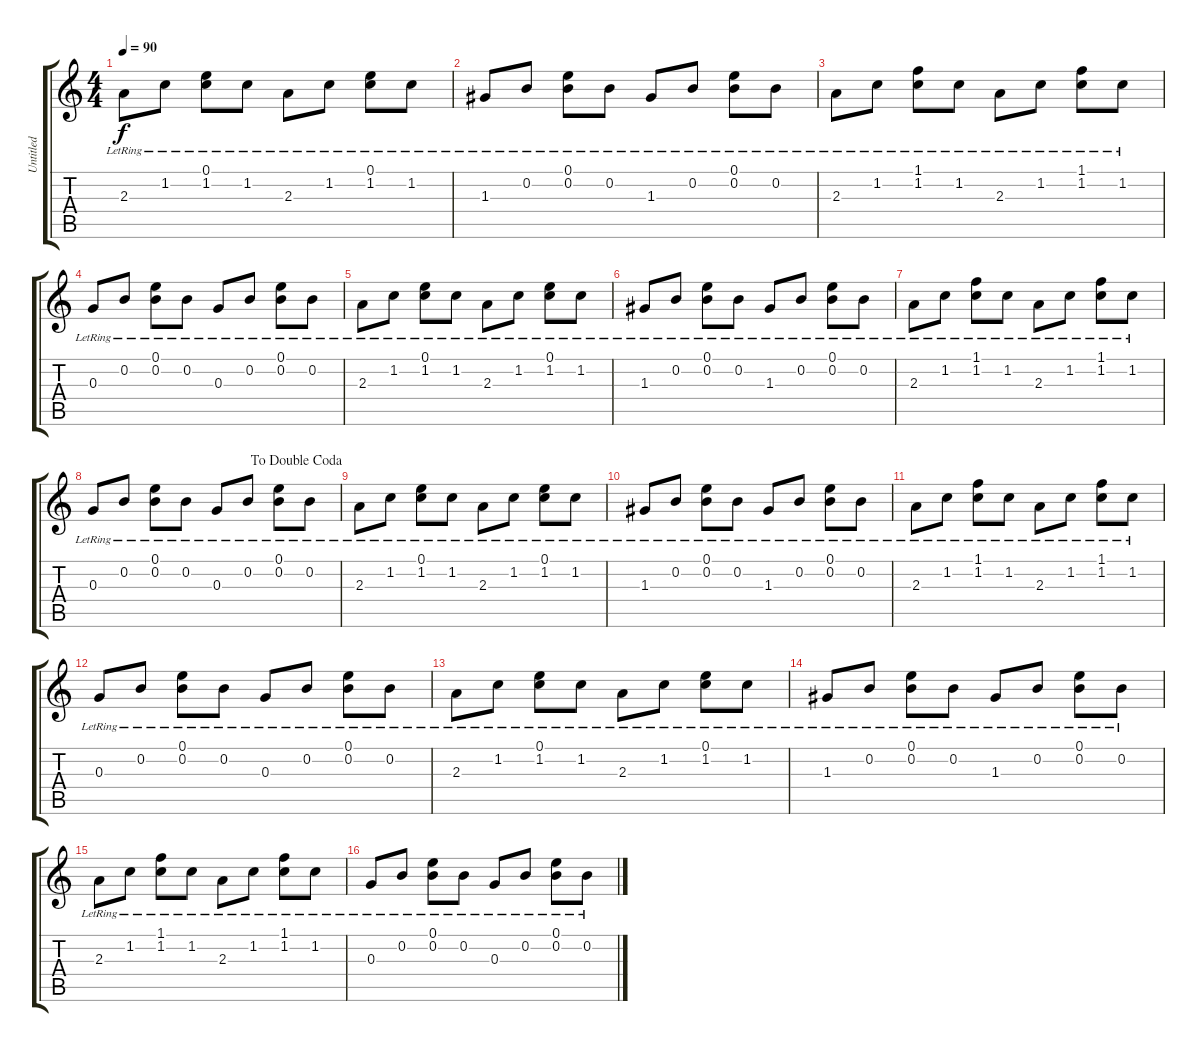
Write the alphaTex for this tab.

\track ("Untitled" "Untitled") {instrument acousticguitarnylon}
\staff {score tabs}
\tuning (E4 B3 G3 D3 A2 E2) {hide}
\ts (4 4)
\tempo 90
\clef g2
\ks c
2.3{lr}.8{dy f} 1.2{lr}.8 (0.1{lr} 1.2{lr}).8 1.2{lr}.8 2.3{lr}.8 1.2{lr}.8 (0.1{lr} 1.2{lr}).8 1.2{lr}.8 |
1.3{lr}.8 0.2{lr}.8 (0.1{lr} 0.2{lr}).8 0.2{lr}.8 1.3{lr}.8 0.2{lr}.8 (0.1{lr} 0.2{lr}).8 0.2{lr}.8 |
2.3{lr}.8 1.2{lr}.8 (1.1{lr} 1.2{lr}).8 1.2{lr}.8 2.3{lr}.8 1.2{lr}.8 (1.1{lr} 1.2{lr}).8 1.2{lr}.8 |
0.3{lr}.8 0.2{lr}.8 (0.1{lr} 0.2{lr}).8 0.2{lr}.8 0.3{lr}.8 0.2{lr}.8 (0.1{lr} 0.2{lr}).8 0.2{lr}.8 |
2.3{lr}.8 1.2{lr}.8 (0.1{lr} 1.2{lr}).8 1.2{lr}.8 2.3{lr}.8 1.2{lr}.8 (0.1{lr} 1.2{lr}).8 1.2{lr}.8 |
1.3{lr}.8 0.2{lr}.8 (0.1{lr} 0.2{lr}).8 0.2{lr}.8 1.3{lr}.8 0.2{lr}.8 (0.1{lr} 0.2{lr}).8 0.2{lr}.8 |
2.3{lr}.8 1.2{lr}.8 (1.1{lr} 1.2{lr}).8 1.2{lr}.8 2.3{lr}.8 1.2{lr}.8 (1.1{lr} 1.2{lr}).8 1.2{lr}.8 |
\jump dadoublecoda
0.3{lr}.8 0.2{lr}.8 (0.1{lr} 0.2{lr}).8 0.2{lr}.8 0.3{lr}.8 0.2{lr}.8 (0.1{lr} 0.2{lr}).8 0.2{lr}.8 |
2.3{lr}.8 1.2{lr}.8 (0.1{lr} 1.2{lr}).8 1.2{lr}.8 2.3{lr}.8 1.2{lr}.8 (0.1{lr} 1.2{lr}).8 1.2{lr}.8 |
1.3{lr}.8 0.2{lr}.8 (0.1{lr} 0.2{lr}).8 0.2{lr}.8 1.3{lr}.8 0.2{lr}.8 (0.1{lr} 0.2{lr}).8 0.2{lr}.8 |
2.3{lr}.8 1.2{lr}.8 (1.1{lr} 1.2{lr}).8 1.2{lr}.8 2.3{lr}.8 1.2{lr}.8 (1.1{lr} 1.2{lr}).8 1.2{lr}.8 |
0.3{lr}.8 0.2{lr}.8 (0.1{lr} 0.2{lr}).8 0.2{lr}.8 0.3{lr}.8 0.2{lr}.8 (0.1{lr} 0.2{lr}).8 0.2{lr}.8 |
2.3{lr}.8 1.2{lr}.8 (0.1{lr} 1.2{lr}).8 1.2{lr}.8 2.3{lr}.8 1.2{lr}.8 (0.1{lr} 1.2{lr}).8 1.2{lr}.8 |
1.3{lr}.8 0.2{lr}.8 (0.1{lr} 0.2{lr}).8 0.2{lr}.8 1.3{lr}.8 0.2{lr}.8 (0.1{lr} 0.2{lr}).8 0.2{lr}.8 |
2.3{lr}.8 1.2{lr}.8 (1.1{lr} 1.2{lr}).8 1.2{lr}.8 2.3{lr}.8 1.2{lr}.8 (1.1{lr} 1.2{lr}).8 1.2{lr}.8 |
0.3{lr}.8 0.2{lr}.8 (0.1{lr} 0.2{lr}).8 0.2{lr}.8 0.3{lr}.8 0.2{lr}.8 (0.1{lr} 0.2{lr}).8 0.2{lr}.8
